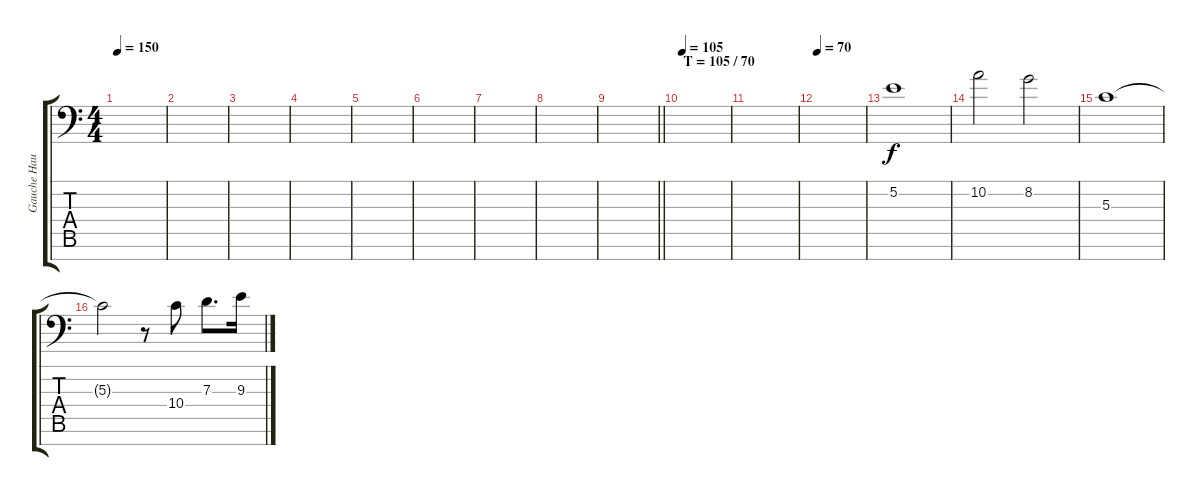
\track ("Gauche Haute" "Gauche Hau") {instrument acousticgrandpiano}
\staff {score tabs}
\tuning (E4 B3 G3 D3 A2 E2 C-1) {hide}
\ts (4 4)
\tempo 150
\clef f4
\ks c
|
|
|
|
|
|
|
|
\barLineRight lightlight
|
\section ("" "T = 105 / 70")
\tempo 105
|
|
\tempo 70
|
5.2.1 |
10.2.2 8.2.2 |
5.3.1 |
5.3{t}.2 r.8 10.4.8 7.3.8{d} 9.3.16
